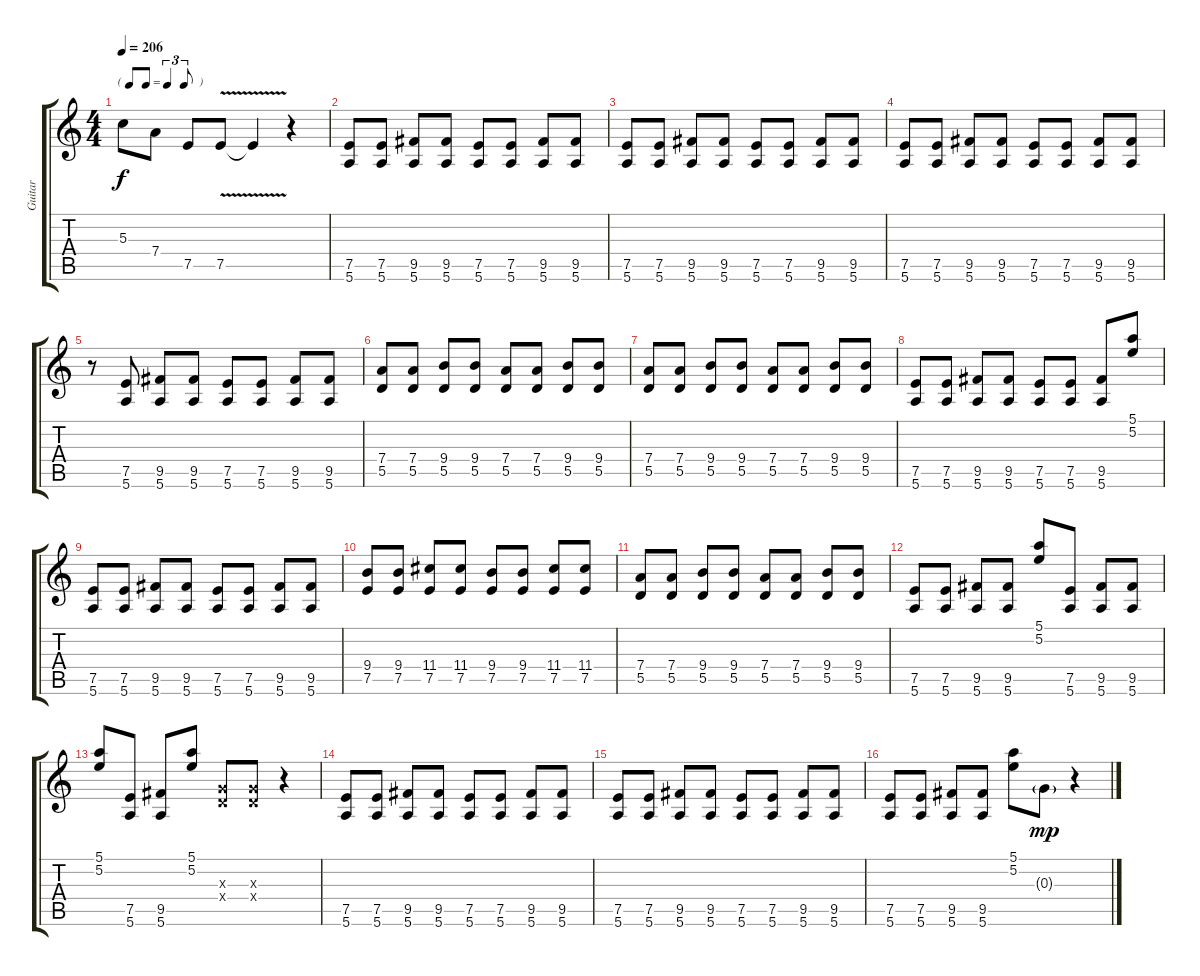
\track ("Guitar" "Guitar") {instrument overdrivenguitar}
\staff {score tabs}
\tuning (E4 B3 G3 D3 A2 E2) {hide}
\ts (4 4)
\tf triplet8th
\tempo 206
\clef g2
\ks c
5.3.8{dy f} 7.4.8 7.5.8 7.5{v}.8 7.5{t}.4 r.4 |
(7.5 5.6).8 (7.5 5.6).8 (9.5 5.6).8 (9.5 5.6).8 (7.5 5.6).8 (7.5 5.6).8 (9.5 5.6).8 (9.5 5.6).8 |
(7.5 5.6).8 (7.5 5.6).8 (9.5 5.6).8 (9.5 5.6).8 (7.5 5.6).8 (7.5 5.6).8 (9.5 5.6).8 (9.5 5.6).8 |
(7.5 5.6).8 (7.5 5.6).8 (9.5 5.6).8 (9.5 5.6).8 (7.5 5.6).8 (7.5 5.6).8 (9.5 5.6).8 (9.5 5.6).8 |
r.8 (7.5 5.6).8 (9.5 5.6).8 (9.5 5.6).8 (7.5 5.6).8 (7.5 5.6).8 (9.5 5.6).8 (9.5 5.6).8 |
(7.4 5.5).8 (7.4 5.5).8 (9.4 5.5).8 (9.4 5.5).8 (7.4 5.5).8 (7.4 5.5).8 (9.4 5.5).8 (9.4 5.5).8 |
(7.4 5.5).8 (7.4 5.5).8 (9.4 5.5).8 (9.4 5.5).8 (7.4 5.5).8 (7.4 5.5).8 (9.4 5.5).8 (9.4 5.5).8 |
(7.5 5.6).8 (7.5 5.6).8 (9.5 5.6).8 (9.5 5.6).8 (7.5 5.6).8 (7.5 5.6).8 (9.5 5.6).8 (5.1 5.2).8 |
(7.5 5.6).8 (7.5 5.6).8 (9.5 5.6).8 (9.5 5.6).8 (7.5 5.6).8 (7.5 5.6).8 (9.5 5.6).8 (9.5 5.6).8 |
(9.4 7.5).8 (9.4 7.5).8 (11.4 7.5).8 (11.4 7.5).8 (9.4 7.5).8 (9.4 7.5).8 (11.4 7.5).8 (11.4 7.5).8 |
(7.4 5.5).8 (7.4 5.5).8 (9.4 5.5).8 (9.4 5.5).8 (7.4 5.5).8 (7.4 5.5).8 (9.4 5.5).8 (9.4 5.5).8 |
(7.5 5.6).8 (7.5 5.6).8 (9.5 5.6).8 (9.5 5.6).8 (5.1 5.2).8 (7.5 5.6).8 (9.5 5.6).8 (9.5 5.6).8 |
(5.1 5.2).8 (7.5 5.6).8 (9.5 5.6).8 (5.1 5.2).8 (0.3{x} 0.4{x}).8 (0.3{x} 0.4{x}).8 r.4 |
(7.5 5.6).8 (7.5 5.6).8 (9.5 5.6).8 (9.5 5.6).8 (7.5 5.6).8 (7.5 5.6).8 (9.5 5.6).8 (9.5 5.6).8 |
(7.5 5.6).8 (7.5 5.6).8 (9.5 5.6).8 (9.5 5.6).8 (7.5 5.6).8 (7.5 5.6).8 (9.5 5.6).8 (9.5 5.6).8 |
(7.5 5.6).8 (7.5 5.6).8 (9.5 5.6).8 (9.5 5.6).8 (5.1 5.2).8 0.3{g}.8{dy mp} r.4
